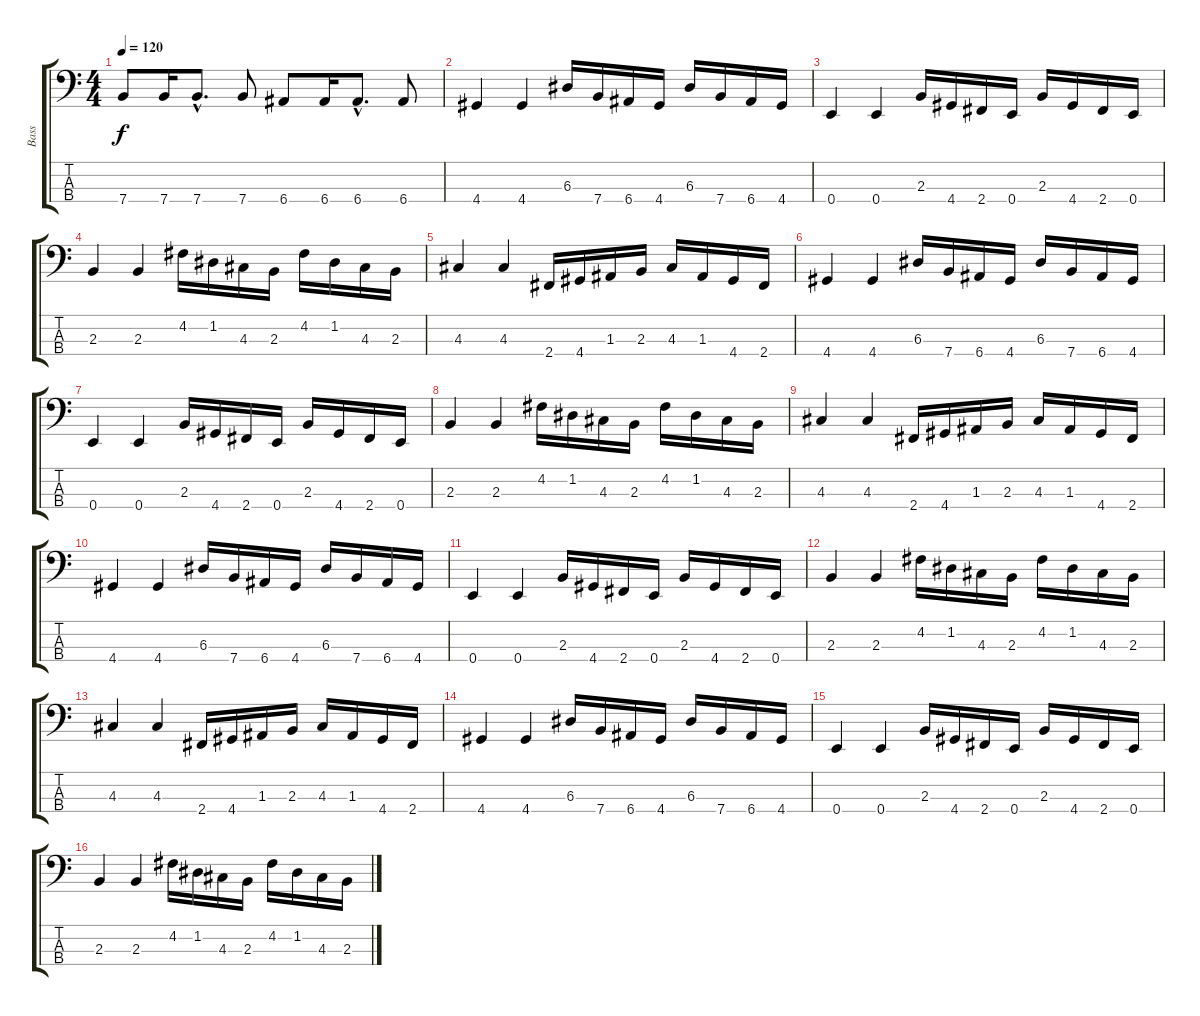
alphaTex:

\track ("Bass" "Bass") {instrument electricbassfinger}
\staff {score tabs}
\tuning (G2 D2 A1 E1) {hide}
\ts (4 4)
\tempo 120
\clef f4
\ks c
7.4.8{dy f} 7.4.16 7.4{hac}.8{d} 7.4.8 6.4.8 6.4.16 6.4{hac}.8{d} 6.4.8 |
4.4.4 4.4.4 6.3.16 7.4.16 6.4.16 4.4.16 6.3.16 7.4.16 6.4.16 4.4.16 |
0.4.4 0.4.4 2.3.16 4.4.16 2.4.16 0.4.16 2.3.16 4.4.16 2.4.16 0.4.16 |
2.3.4 2.3.4 4.2.16 1.2.16 4.3.16 2.3.16 4.2.16 1.2.16 4.3.16 2.3.16 |
4.3.4 4.3.4 2.4.16 4.4.16 1.3.16 2.3.16 4.3.16 1.3.16 4.4.16 2.4.16 |
4.4.4 4.4.4 6.3.16 7.4.16 6.4.16 4.4.16 6.3.16 7.4.16 6.4.16 4.4.16 |
0.4.4 0.4.4 2.3.16 4.4.16 2.4.16 0.4.16 2.3.16 4.4.16 2.4.16 0.4.16 |
2.3.4 2.3.4 4.2.16 1.2.16 4.3.16 2.3.16 4.2.16 1.2.16 4.3.16 2.3.16 |
4.3.4 4.3.4 2.4.16 4.4.16 1.3.16 2.3.16 4.3.16 1.3.16 4.4.16 2.4.16 |
4.4.4 4.4.4 6.3.16 7.4.16 6.4.16 4.4.16 6.3.16 7.4.16 6.4.16 4.4.16 |
0.4.4 0.4.4 2.3.16 4.4.16 2.4.16 0.4.16 2.3.16 4.4.16 2.4.16 0.4.16 |
2.3.4 2.3.4 4.2.16 1.2.16 4.3.16 2.3.16 4.2.16 1.2.16 4.3.16 2.3.16 |
4.3.4 4.3.4 2.4.16 4.4.16 1.3.16 2.3.16 4.3.16 1.3.16 4.4.16 2.4.16 |
4.4.4 4.4.4 6.3.16 7.4.16 6.4.16 4.4.16 6.3.16 7.4.16 6.4.16 4.4.16 |
0.4.4 0.4.4 2.3.16 4.4.16 2.4.16 0.4.16 2.3.16 4.4.16 2.4.16 0.4.16 |
2.3.4 2.3.4 4.2.16 1.2.16 4.3.16 2.3.16 4.2.16 1.2.16 4.3.16 2.3.16
